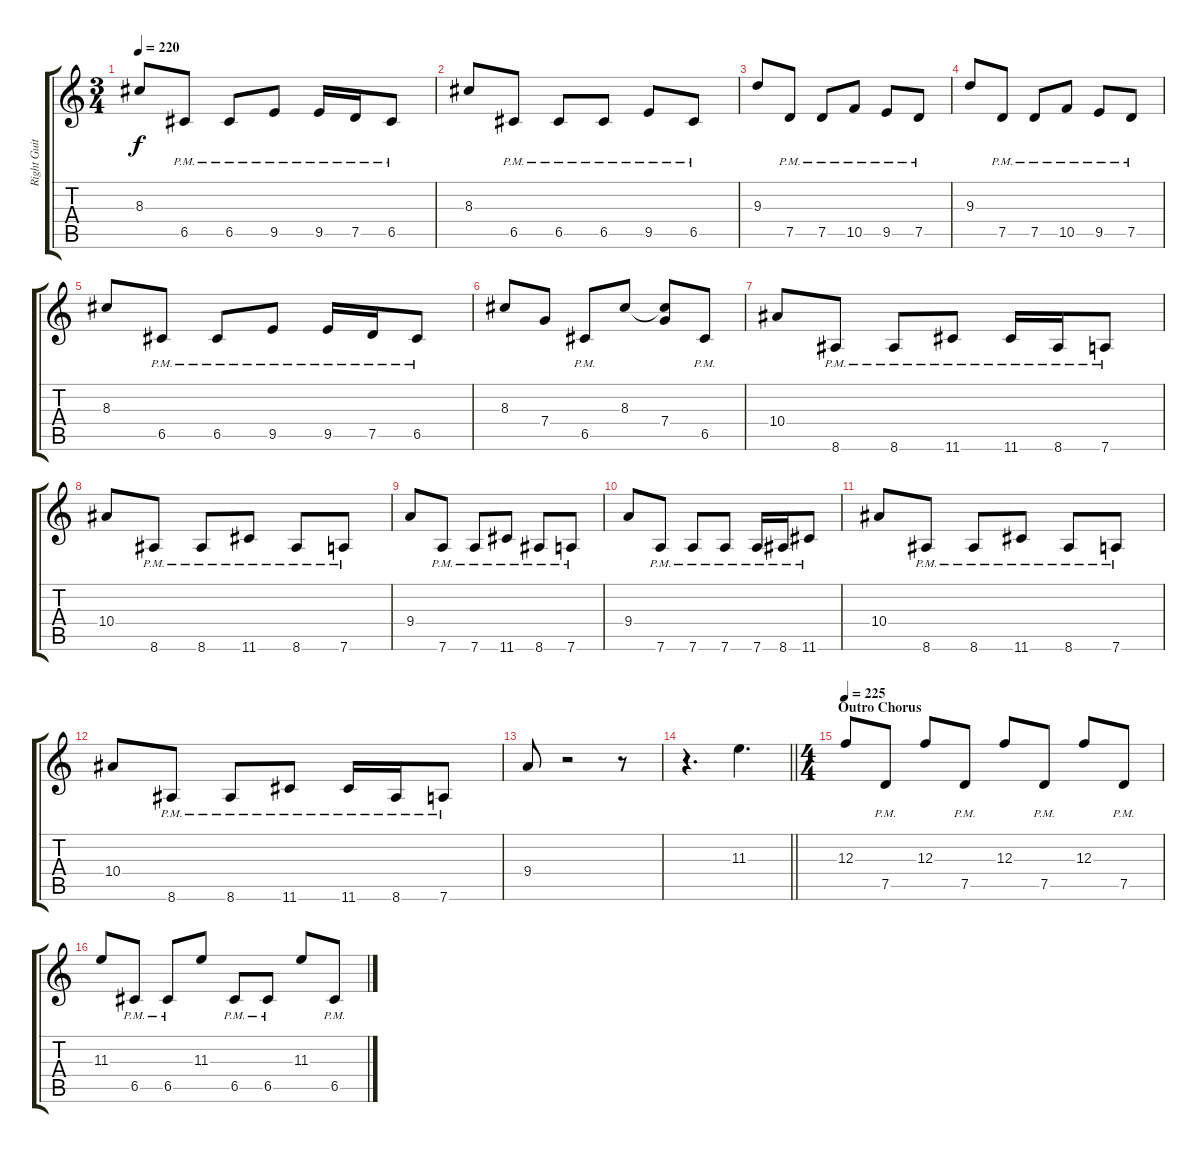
\track ("Right Guitar" "Right Guit") {instrument distortionguitar}
\staff {score tabs}
\tuning (D4 A3 F3 C3 G2 D2) {hide}
\ts (3 4)
\tempo 220
\clef g2
\ks c
8.3.8{dy f} 6.5{pm}.8 6.5{pm}.8 9.5{pm}.8 9.5{pm}.16 7.5{pm}.16 6.5{pm}.8 |
8.3.8 6.5{pm}.8 6.5{pm}.8 6.5{pm}.8 9.5{pm}.8 6.5{pm}.8 |
9.3.8 7.5{pm}.8 7.5{pm}.8 10.5{pm}.8 9.5{pm}.8 7.5{pm}.8 |
9.3.8 7.5{pm}.8 7.5{pm}.8 10.5{pm}.8 9.5{pm}.8 7.5{pm}.8 |
8.3.8 6.5{pm}.8 6.5{pm}.8 9.5{pm}.8 9.5{pm}.16 7.5{pm}.16 6.5{pm}.8 |
8.3.8 7.4.8 6.5{pm}.8 8.3.8 (8.3{t} 7.4).8 6.5{pm}.8 |
10.4.8 8.6{pm}.8 8.6{pm}.8 11.6{pm}.8 11.6{pm}.16 8.6{pm}.16 7.6{pm}.8 |
10.4.8 8.6{pm}.8 8.6{pm}.8 11.6{pm}.8 8.6{pm}.8 7.6{pm}.8 |
9.4.8 7.6{pm}.8 7.6{pm}.8 11.6{pm}.8 8.6{pm}.8 7.6{pm}.8 |
9.4.8 7.6{pm}.8 7.6{pm}.8 7.6{pm}.8 7.6{pm}.16 8.6{pm}.16 11.6{pm}.8 |
10.4.8 8.6{pm}.8 8.6{pm}.8 11.6{pm}.8 8.6{pm}.8 7.6{pm}.8 |
10.4.8 8.6{pm}.8 8.6{pm}.8 11.6{pm}.8 11.6{pm}.16 8.6{pm}.16 7.6{pm}.8 |
9.4.8 r.2 r.8 |
\barLineRight lightlight
r.4{d} 11.3.4{d} |
\ts (4 4)
\section ("" "Outro Chorus")
\tempo 225
12.3.8 7.5{pm}.8 12.3.8 7.5{pm}.8 12.3.8 7.5{pm}.8 12.3.8 7.5{pm}.8 |
11.3.8 6.5{pm}.8 6.5{pm}.8 11.3.8 6.5{pm}.8 6.5{pm}.8 11.3.8 6.5{pm}.8
